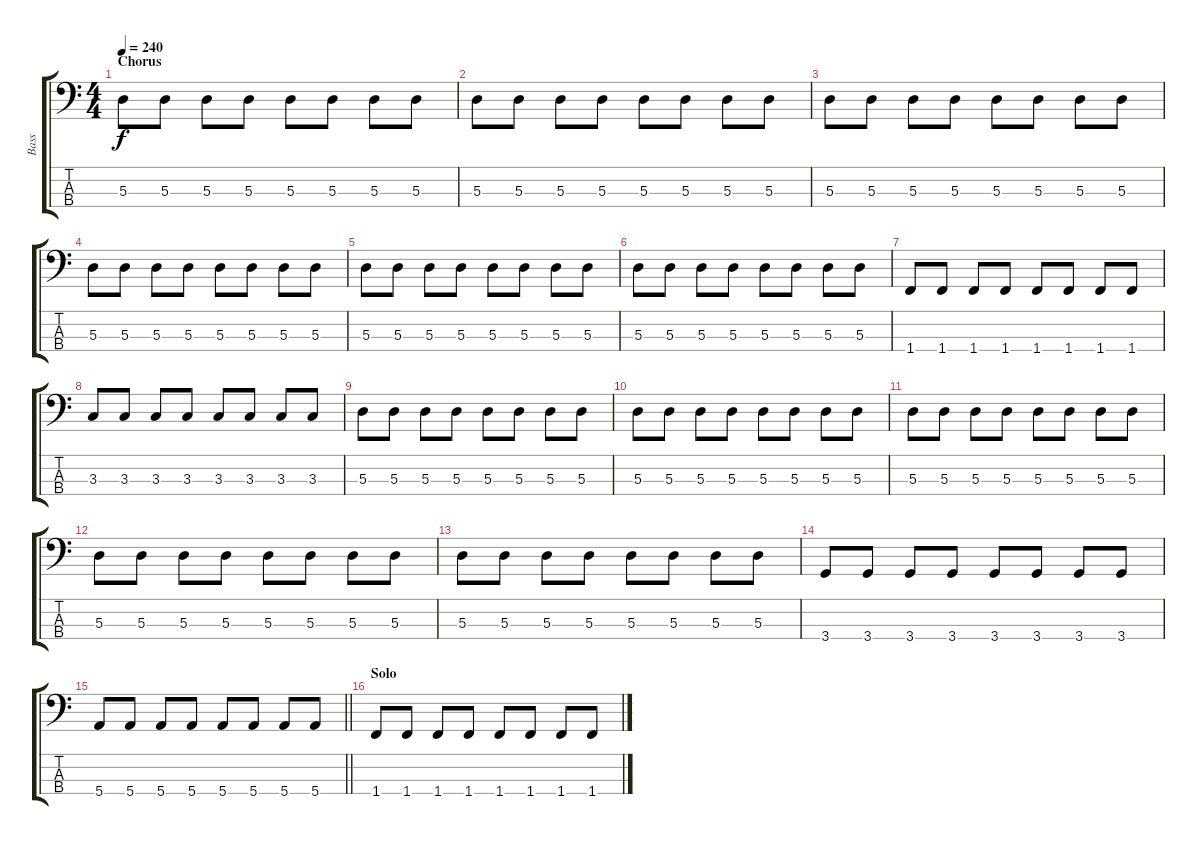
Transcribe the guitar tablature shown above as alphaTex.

\track ("Bass" "Bass") {instrument electricbassfinger}
\staff {score tabs}
\tuning (G2 D2 A1 E1) {hide}
\ts (4 4)
\section ("" "Chorus")
\tempo 240
\clef f4
\ks c
5.3.8{dy f} 5.3.8 5.3.8 5.3.8 5.3.8 5.3.8 5.3.8 5.3.8 |
5.3.8 5.3.8 5.3.8 5.3.8 5.3.8 5.3.8 5.3.8 5.3.8 |
5.3.8 5.3.8 5.3.8 5.3.8 5.3.8 5.3.8 5.3.8 5.3.8 |
5.3.8 5.3.8 5.3.8 5.3.8 5.3.8 5.3.8 5.3.8 5.3.8 |
5.3.8 5.3.8 5.3.8 5.3.8 5.3.8 5.3.8 5.3.8 5.3.8 |
5.3.8 5.3.8 5.3.8 5.3.8 5.3.8 5.3.8 5.3.8 5.3.8 |
1.4.8 1.4.8 1.4.8 1.4.8 1.4.8 1.4.8 1.4.8 1.4.8 |
3.3.8 3.3.8 3.3.8 3.3.8 3.3.8 3.3.8 3.3.8 3.3.8 |
5.3.8 5.3.8 5.3.8 5.3.8 5.3.8 5.3.8 5.3.8 5.3.8 |
5.3.8 5.3.8 5.3.8 5.3.8 5.3.8 5.3.8 5.3.8 5.3.8 |
5.3.8 5.3.8 5.3.8 5.3.8 5.3.8 5.3.8 5.3.8 5.3.8 |
5.3.8 5.3.8 5.3.8 5.3.8 5.3.8 5.3.8 5.3.8 5.3.8 |
5.3.8 5.3.8 5.3.8 5.3.8 5.3.8 5.3.8 5.3.8 5.3.8 |
3.4.8 3.4.8 3.4.8 3.4.8 3.4.8 3.4.8 3.4.8 3.4.8 |
\barLineRight lightlight
5.4.8 5.4.8 5.4.8 5.4.8 5.4.8 5.4.8 5.4.8 5.4.8 |
\section ("" "Solo")
1.4.8 1.4.8 1.4.8 1.4.8 1.4.8 1.4.8 1.4.8 1.4.8
